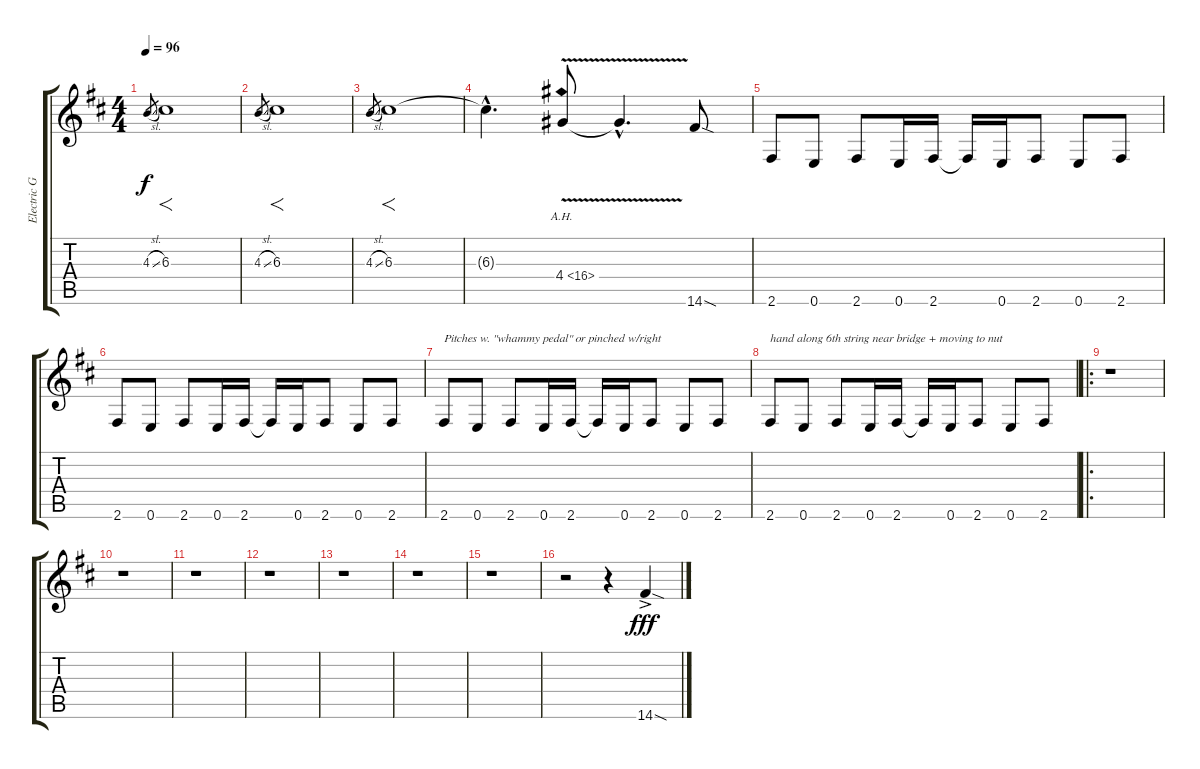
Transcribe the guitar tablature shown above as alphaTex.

\track ("Electric Guitar 1 - Jeff Martin" "Electric G") {instrument distortionguitar}
\staff {score tabs}
\tuning (E4 B3 G3 E3 B2 E2) {hide}
\ts (4 4)
\tempo 96
\clef g2
\ks d
4.3{sl}.8{gr dy f} 6.3.1{f} |
4.3{sl}.8{gr} 6.3.1{f} |
4.3{sl}.8{gr} 6.3.1{f} |
6.3{hac t}.4{d} 4.4{ah 12 v}.8 4.4{hac t}.4{d} 14.6{sod}.8 |
2.6.8 0.6.8 2.6.8 0.6.16 2.6.16 2.6{t}.16 0.6.16 2.6.8 0.6.8 2.6.8 |
2.6.8 0.6.8 2.6.8 0.6.16 2.6.16 2.6{t}.16 0.6.16 2.6.8 0.6.8 2.6.8 |
2.6.8{txt "Pitches w. \"whammy pedal\" or pinched w/right"} 0.6.8 2.6.8 0.6.16 2.6.16 2.6{t}.16 0.6.16 2.6.8 0.6.8 2.6.8 |
2.6.8{txt "hand along 6th string near bridge + moving to nut"} 0.6.8 2.6.8 0.6.16 2.6.16 2.6{t}.16 0.6.16 2.6.8 0.6.8 2.6.8 |
\ro
r.1 |
r.1 |
r.1 |
r.1 |
r.1 |
r.1 |
r.1 |
r.2 r.4 14.6{sod ac}.4{dy fff}
